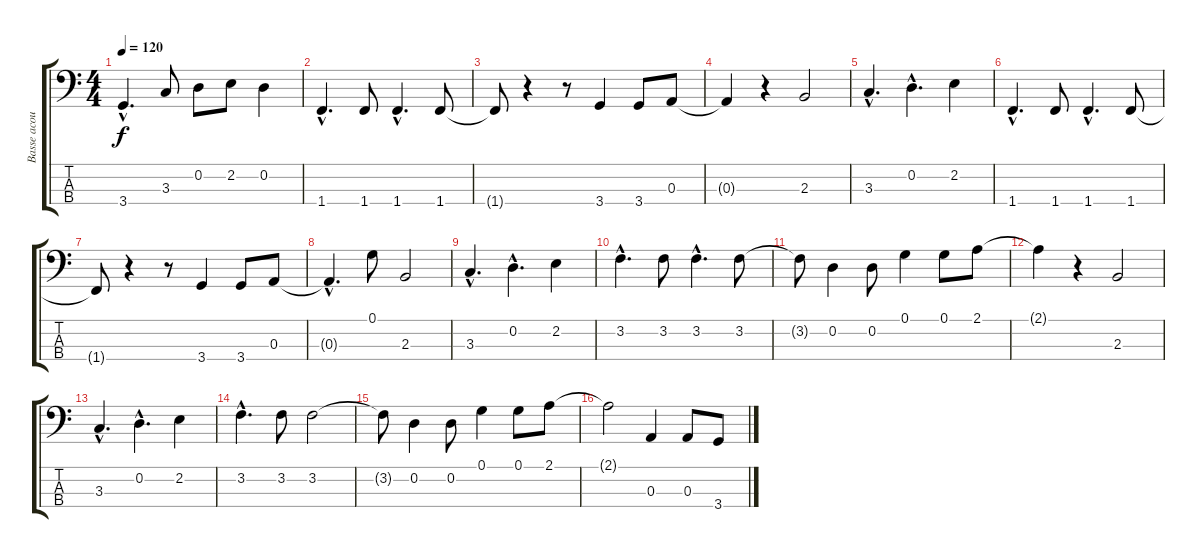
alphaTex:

\track ("Basse acoustique   " "Basse acou") {instrument acousticbass}
\staff {score tabs}
\tuning (G2 D2 A1 E1) {hide}
\ts (4 4)
\tempo 120
\clef f4
\ks c
3.4{hac t}.4{d dy f} 3.3.8 0.2.8 2.2.8 0.2.4 |
1.4{hac}.4{d} 1.4.8 1.4{hac}.4{d} 1.4.8 |
1.4{t}.8 r.4 r.8 3.4.4 3.4.8 0.3.8 |
0.3{t}.4 r.4 2.3.2 |
3.3{hac}.4{d} 0.2{hac}.4{d} 2.2.4 |
1.4{hac}.4{d} 1.4.8 1.4{hac}.4{d} 1.4.8 |
1.4{t}.8 r.4 r.8 3.4.4 3.4.8 0.3.8 |
0.3{hac t}.4{d} 0.1.8 2.3.2 |
3.3{hac}.4{d} 0.2{hac}.4{d} 2.2.4 |
3.2{hac}.4{d} 3.2.8 3.2{hac}.4{d} 3.2.8 |
3.2{t}.8 0.2.4 0.2.8 0.1.4 0.1.8 2.1.8 |
2.1{t}.4 r.4 2.3.2 |
3.3{hac}.4{d} 0.2{hac}.4{d} 2.2.4 |
3.2{hac}.4{d} 3.2.8 3.2.2 |
3.2{t}.8 0.2.4 0.2.8 0.1.4 0.1.8 2.1.8 |
2.1{t}.2 0.3.4 0.3.8 3.4.8
